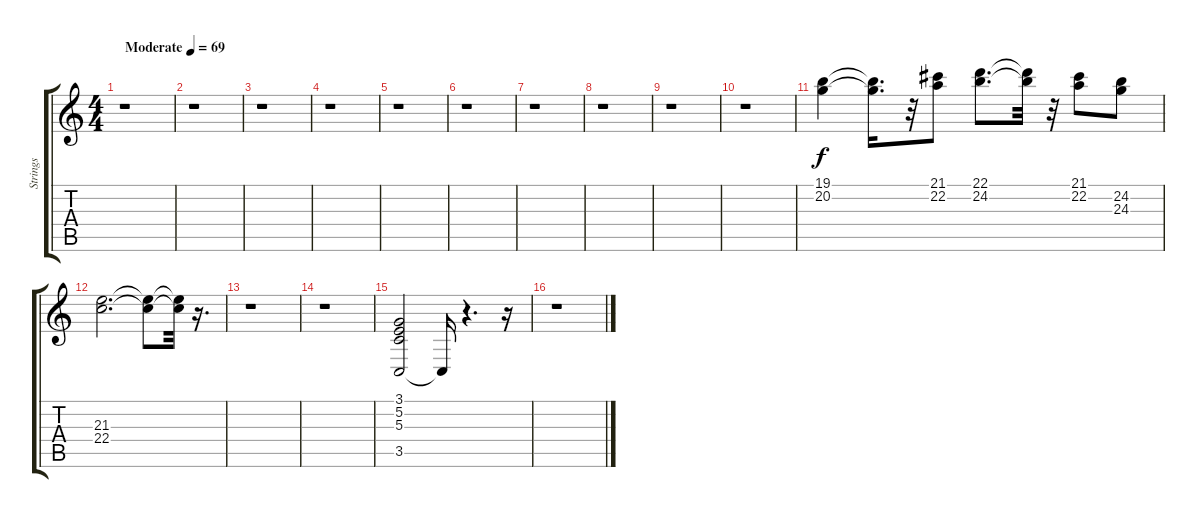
\track ("Strings" "Strings") {instrument stringensemble1}
\staff {score tabs}
\tuning (E4 B3 G3 D3 A2 E2) {hide}
\ts (4 4)
\tempo (69 "Moderate")
\clef g2
\ks c
r.1{dy f instrument stringensemble1} |
r.1 |
r.1 |
r.1 |
r.1 |
r.1 |
r.1 |
r.1 |
r.1 |
r.1 |
(19.1 20.2).4 (19.1{t} 20.2{t}).16{d} r.32 (21.1 22.2).8 (22.1 24.2).8{d} (22.1{t} 24.2{t}).32 r.32 (21.1 22.2).8 (24.2 24.3).8 |
(21.3 22.4).2{d} (21.3{t} 22.4{t}).8 (21.3{t} 22.4{t}).32 r.16{d} |
r.1 |
r.1 |
(3.1 5.2 5.3 3.5).2{instrument stringensemble1} 3.5{t}.16 r.4{d} r.16 |
r.1
